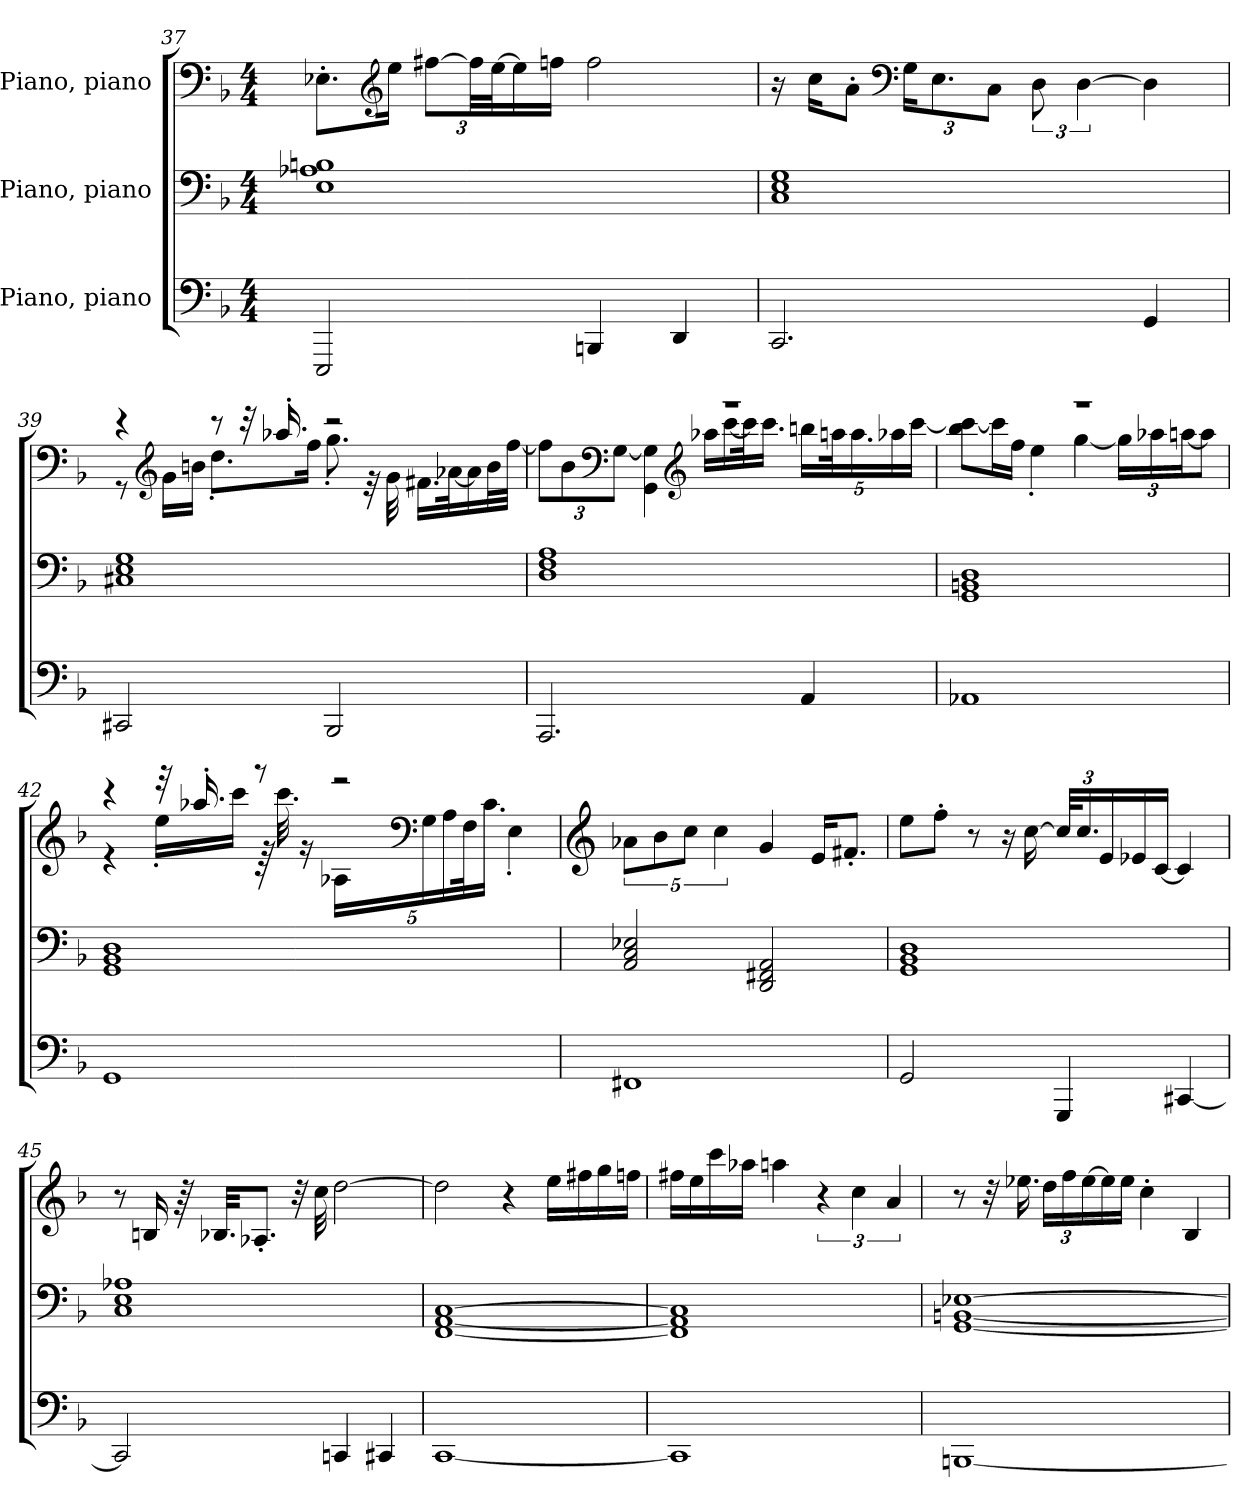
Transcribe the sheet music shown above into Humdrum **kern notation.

**kern	**kern	**kern
*part3	*part2	*part1
*staff3	*staff2	*staff1
*I"Piano, piano	*I"Piano, piano	*I"Piano, piano
*clefF4	*clefF4	*clefF4
*k[b-]	*k[b-]	*k[b-]
*M4/4	*M4/4	*M4/4
=37	=37	=37
2EEE/	1E 1A-X 1Bn	8.E-X'\L
*	*	*clefG2
.	.	16ee\Jk
*	*	*Xbrackettup
.	.	[12ff#X\L
.	.	48ff#\LL]
.	.	[48ee\J
.	.	16ee\]
.	.	16ffn\JJ
4BBBn/	.	2ff\
4DD/	.	.
!!LO:LB:g=z
=38	=38	=38
2.CC/	1C 1E 1G	16r
.	.	16cc\KL
.	.	8a'\J
*	*	*clefF4
.	.	24G\KL
.	.	12.E\
.	.	12C\J
*	*	*brackettup
.	.	12D\
.	.	[6D\
4GG/	.	4D\]
=39	=39	=39
*	*	*^
2CC#X/	1C#X 1E 1G	4r	8r
*	*	*clefG2	*
.	.	.	16g\LL
.	.	.	16bn\JJ
.	.	8r	8.dd'\L
.	.	32r	.
.	.	16.aa-X'/	.
.	.	.	16ff\Jk
2BBB-/	.	2r	8.gg'\
.	.	.	32r
.	.	.	32g\
.	.	.	16.f#X\LL
.	.	.	[32a-X\K
.	.	.	16a-\]
.	.	.	32b\L
.	.	.	[32ff\JJJ
!!LO:PB:g=z	!!
=40	=40	=40	=40
*	*	*	*Xbrackettup
2.AAA/	1D 1F 1A	1r	12ff\L]
.	.	.	12b-\
*	*	*clefF4	*
.	.	.	[12G\J
.	.	.	4BBBBBn\ 4G\]
*	*	*clefG2	*
.	.	.	16aa-X\LL
.	.	.	[16ccc\
.	.	.	32ccc\K]
.	.	.	16.ccc\JJ
4AA/	.	.	20bbn\LL
.	.	.	40aan\K
.	.	.	20.aa\
.	.	.	20aa-X\
.	.	.	[20ccc\JJ
=41	=41	=41	=41
1AA-X	1GG 1BBn 1D	1r	8bb-\ 8ccc\_L
.	.	.	16ccc\L]
.	.	.	16ff\JJ
.	.	.	4ee'\
.	.	.	[4gg\
.	.	.	24gg\LL]
.	.	.	24aa-X\
.	.	.	[24aan\J
.	.	.	8aa\J]
!!LO:LB:g=z	!!
=42	=42	=42	=42
1GG	1GG 1BB- 1D	4r	4r
.	.	32r	16ee'\LL
.	.	16.aa-X'/	.
.	.	.	16ccc\JJ
.	.	8r	64r
.	.	.	32.ccc\
.	.	.	16r
.	.	2r	20A-X\LL
*	*	*clefF4	*
.	.	.	20G\
.	.	.	20A-\
.	.	.	40F\K
.	.	.	20.c\JJ
.	.	.	4E'\
*	*	*v	*v
=43	=43	=43
*	*	*clefG2
*	*	*brackettup
1FF#X	2AA/ 2C/ 2E-X/	10a-X\L
.	.	10b-\
.	.	10cc\J
.	.	5cc\
.	2DD/ 2FF#X/ 2AA/	4g/
.	.	16e/KL
.	.	8.f#X'/J
=44	=44	=44
2GG/	1GG 1BB- 1D	8ee\L
.	.	8ff'\J
.	.	8r
.	.	16r
.	.	[16cc\
*	*	*Xbrackettup
4GGG/	.	48cc/KLL]
.	.	24.cc/
.	.	24e/
.	.	16e-X/
.	.	[16c/JJ
[4CC#X/	.	4c/]
!!LO:LB:g=z
=45	=45	=45
2CC#/]	1C 1E 1A-X	8r
.	.	16Bn/
.	.	64r
.	.	32.B-X/KKL
.	.	8.A-X'/J
.	.	32r
.	.	32cc\
4CCn/	.	[2dd\
4CC#X/	.	.
=46	=46	=46
[1CC	[1FF [1AA [1C	2dd\]
.	.	4r
.	.	16ee\LL
.	.	16ff#X\
.	.	16gg\
.	.	16ffn\JJ
=47	=47	=47
1CC]	1FF] 1AA] 1C]	16ff#X\LL
.	.	16ee\
.	.	16ccc\
.	.	16aa-X\JJ
.	.	4aan\
*	*	*brackettup
.	.	6r
.	.	6cc\
.	.	6a/
!!LO:LB:g=z
=48	=48	=48
[1BBBn	[1GG [1BBn [1E-X	8r
.	.	32r
.	.	16.ee-X\
*	*	*Xbrackettup
.	.	24dd\LL
.	.	24ff\
.	.	[24ee-\
.	.	16ee-\]
.	.	16ee-\JJ
.	.	4cc'\
.	.	4B-/
=	=	=
*-	*-	*-
